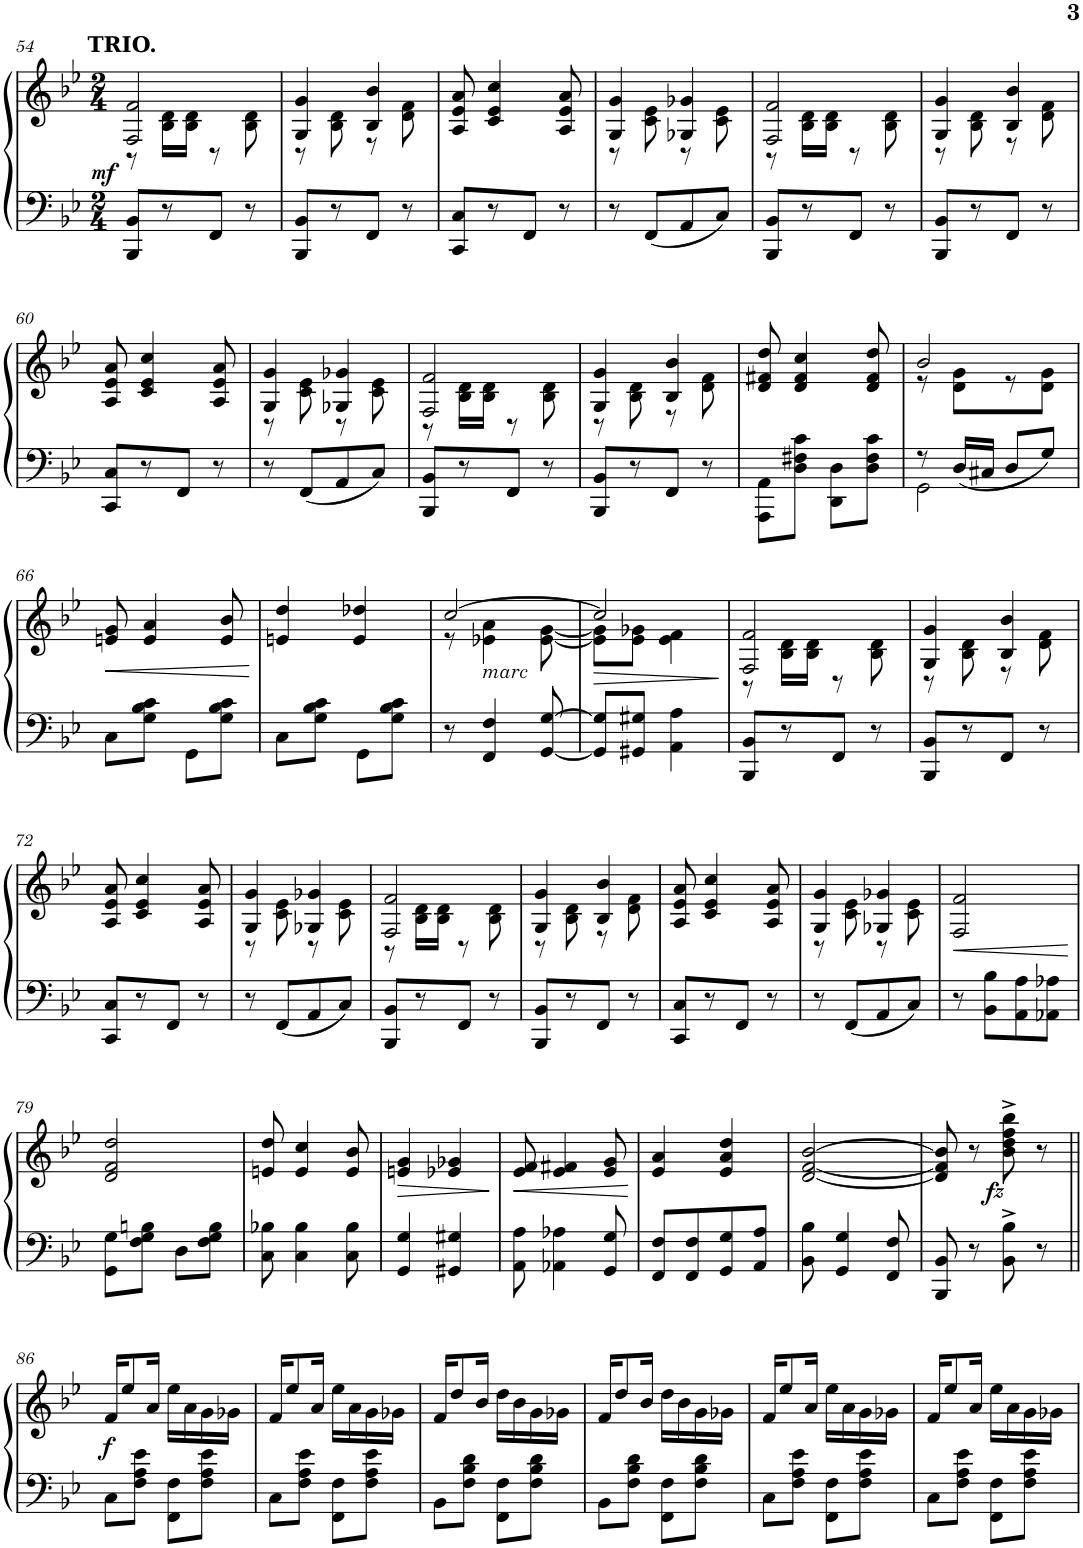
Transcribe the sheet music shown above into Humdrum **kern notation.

**kern	**kern	**dynam
*part1	*part1	*part1
*staff2	*staff1	*staff1/2
*I"Piano	*	*
*I'Pno.	*	*
!!LO:PB:g=z
*clefF4	*clefG2	*
*k[b-e-]	*k[b-e-]	*
*M2/4	*M2/4	*
=54	=54	=54
*	*^	*
!	!LO:TX:a:B:t=TRIO.	!	!
!	!	!	!LO:DY:b
8BBB-/ 8BB-/L	2F/ 2f/	8r	mf
8r	.	16B-\ 16d\LL	.
.	.	16B-\ 16d\JJ	.
8FF/J	.	8r	.
8r	.	8B-\ 8d\	.
=55	=55	=55	=55
8BBB-/ 8BB-/L	4G/ 4g/	8r	.
8r	.	8B-\ 8d\	.
8FF/J	4B-/ 4b-/	8r	.
8r	.	8d\ 8f\	.
*	*v	*v	*
=56	=56	=56
8CC/ 8C/L	8A/ 8e-/ 8a/	.
8r	4c/ 4e-/ 4cc/	.
8FF/J	.	.
8r	8A/ 8e-/ 8a/	.
=57	=57	=57
*	*^	*
8r	4G/ 4g/	8r	.
8FF/L	.	8c\ 8e-\	.
8AA/	4G-X/ 4g-X/	8r	.
8C/J	.	8c\ 8e-\	.
=58	=58	=58	=58
8BBB-/ 8BB-/L	2F/ 2f/	8r	.
8r	.	16B-\ 16d\LL	.
.	.	16B-\ 16d\JJ	.
8FF/J	.	8r	.
8r	.	8B-\ 8d\	.
=59	=59	=59	=59
8BBB-/ 8BB-/L	4G/ 4g/	8r	.
8r	.	8B-\ 8d\	.
8FF/J	4B-/ 4b-/	8r	.
8r	.	8d\ 8f\	.
*	*v	*v	*
!!LO:LB:g=z
=60	=60	=60
8CC/ 8C/L	8A/ 8e-/ 8a/	.
8r	4c/ 4e-/ 4cc/	.
8FF/J	.	.
8r	8A/ 8e-/ 8a/	.
=61	=61	=61
*	*^	*
8r	4G/ 4g/	8r	.
8FF/L	.	8c\ 8e-\	.
8AA/	4G-X/ 4g-X/	8r	.
8C/J	.	8c\ 8e-\	.
=62	=62	=62	=62
8BBB-/ 8BB-/L	2F/ 2f/	8r	.
8r	.	16B-\ 16d\LL	.
.	.	16B-\ 16d\JJ	.
8FF/J	.	8r	.
8r	.	8B-\ 8d\	.
=63	=63	=63	=63
8BBB-/ 8BB-/L	4G/ 4g/	8r	.
8r	.	8B-\ 8d\	.
8FF/J	4B-/ 4b-/	8r	.
8r	.	8d\ 8f\	.
*	*v	*v	*
=64	=64	=64
8AAA\ 8AA\L	8d/ 8f#X/ 8dd/	.
8D\ 8F#X\ 8c\J	4d/ 4f#/ 4cc/	.
8DD\ 8D\L	.	.
8D\ 8F#\ 8c\J	8d/ 8f#/ 8dd/	.
=65	=65	=65
*^	*^	*
8r	2GG\	2b-/	8r	.
16D/LL	.	.	8d\ 8g\L	.
16C#X/JJ	.	.	.	.
8D/L	.	.	8r	.
8G/J	.	.	8d\ 8g\J	.
*v	*v	*	*	*
!!LO:LB:g=z
=66	=66	=66	=66
!	!	!	!LO:HP:b
*	*v	*v	*
8C\L	8en/ 8g/	<
8G\ 8B-\ 8c\J	4e/ 4a/	.
8C\L	.	.
8G\ 8B-\ 8c\J	8e/ 8b-/	.
=67	=67	=67
8C\L	4en/ 4dd/	.
8G\ 8B-\ 8c\J	.	.
8C\L	4e/ 4dd-X/	.
8G\ 8B-\ 8c\J	.	.
=68	=68	=68
*	*^	*
8r	[2cc/	8r	.
!	!	!LO:TX:b:i:t=marc	!
4FF/ 4F/	.	4e-X\ 4a\	.
[8GG/ [8G/	.	[8e-\ [8g\	.
=69	=69	=69	=69
!	!	!	!LO:HP:b
8GG/] 8G/]L	2cc/]	8e-\] 8g\]L	>
8GG#X/ 8G#X/J	.	8e-\ 8g-X\J	.
4AA\ 4A\	.	4e-\ 4f\	.
*	*v	*v	*
.	.	[
=70	=70	=70
*	*^	*
8BBB-/ 8BB-/L	2F/ 2f/	8r	.
8r	.	16B-\ 16d\LL	.
.	.	16B-\ 16d\JJ	.
8FF/J	.	8r	.
8r	.	8B-\ 8d\	.
=71	=71	=71	=71
8BBB-/ 8BB-/L	4G/ 4g/	8r	.
8r	.	8B-\ 8d\	.
8FF/J	4B-/ 4b-/	8r	.
8r	.	8d\ 8f\	.
*	*v	*v	*
!!LO:LB:g=z
=72	=72	=72
8CC/ 8C/L	8A/ 8e-/ 8a/	.
8r	4c/ 4e-/ 4cc/	.
8FF/J	.	.
8r	8A/ 8e-/ 8a/	.
=73	=73	=73
*	*^	*
8r	4G/ 4g/	8r	.
8FF/L	.	8c\ 8e-\	.
8AA/	4G-X/ 4g-X/	8r	.
8C/J	.	8c\ 8e-\	.
=74	=74	=74	=74
8BBB-/ 8BB-/L	2F/ 2f/	8r	.
8r	.	16B-\ 16d\LL	.
.	.	16B-\ 16d\JJ	.
8FF/J	.	8r	.
8r	.	8B-\ 8d\	.
=75	=75	=75	=75
8BBB-/ 8BB-/L	4G/ 4g/	8r	.
8r	.	8B-\ 8d\	.
8FF/J	4B-/ 4b-/	8r	.
8r	.	8d\ 8f\	.
*	*v	*v	*
=76	=76	=76
8CC/ 8C/L	8A/ 8e-/ 8a/	.
8r	4c/ 4e-/ 4cc/	.
8FF/J	.	.
8r	8A/ 8e-/ 8a/	.
=77	=77	=77
*	*^	*
8r	4G/ 4g/	8r	.
8FF/L	.	8c\ 8e-\	.
8AA/	4G-X/ 4g-X/	8r	.
8C/J	.	8c\ 8e-\	.
=78	=78	=78	=78
!	!	!	!LO:HP:b
*	*v	*v	*
8r	2F/ 2f/	<
8BB-\ 8B-\L	.	.
8AA\ 8A\	.	.
8AA-X\ 8A-X\J	.	.
.	.	]
!!LO:LB:g=z
=79	=79	=79
8GG\ 8G\L	2d/ 2f/ 2dd/	.
8F\ 8G\ 8Bn\J	.	.
8D\L	.	.
8F\ 8G\ 8B\J	.	.
=80	=80	=80
8C\ 8B-X\	8en/ 8dd/	.
4C\ 4B-\	4e/ 4cc/	.
8C\ 8B-\	8e/ 8b-/	.
=81	=81	=81
!	!	!LO:HP:b
4GG/ 4G/	4en/ 4g/	>
4GG#X/ 4G#X/	4e-X/ 4g-X/	.
.	.	[
=82	=82	=82
8AA\ 8A\	8e-/ 8f/	.
4AA-X\ 4A-X\	4e-/ 4f#X/	.
8GG/ 8G/	8e-/ 8g/	.
.	.	]
=83	=83	=83
8FF/ 8F/L	4e-/ 4a/	.
8FF/ 8F/	.	.
8GG/ 8G/	4e-/ 4a/ 4dd/	.
8AA/ 8A/J	.	.
=84	=84	=84
8BB-\ 8B-\	[2d/ [2f/ [2b-/	.
4GG/ 4G/	.	.
8FF/ 8F/	.	.
=85	=85	=85
8BBB-/ 8BB-/	8d/] 8f/] 8b-/]	.
8r	8r	.
!	!	!LO:DY:b
8BB-\^ 8B-\^	8b-\^ 8dd\^ 8ff\^ 8bb-\^	fz
8r	8r	.
!!LO:LB:g=z
=86||	=86||	=86||
!	!	!LO:DY:b
8C\L	16f/KL	f
.	8ee-/	.
8F\ 8A\ 8e-\J	.	.
.	16a/Jk	.
8FF\ 8F\L	16ee-\LL	.
.	16a\	.
8F\ 8A\ 8e-\J	16g\	.
.	16g-X\JJ	.
=87	=87	=87
8C\L	16f/KL	.
.	8ee-/	.
8F\ 8A\ 8e-\J	.	.
.	16a/Jk	.
8FF\ 8F\L	16ee-\LL	.
.	16a\	.
8F\ 8A\ 8e-\J	16g\	.
.	16g-X\JJ	.
=88	=88	=88
8BB-\L	16f/KL	.
.	8dd/	.
8F\ 8B-\ 8d\J	.	.
.	16b-/Jk	.
8FF\ 8F\L	16dd\LL	.
.	16b-\	.
8F\ 8B-\ 8d\J	16g\	.
.	16g-X\JJ	.
=89	=89	=89
8BB-\L	16f/KL	.
.	8dd/	.
8F\ 8B-\ 8d\J	.	.
.	16b-/Jk	.
8FF\ 8F\L	16dd\LL	.
.	16b-\	.
8F\ 8B-\ 8d\J	16g\	.
.	16g-X\JJ	.
=90	=90	=90
8C\L	16f/KL	.
.	8ee-/	.
8F\ 8A\ 8e-\J	.	.
.	16a/Jk	.
8FF\ 8F\L	16ee-\LL	.
.	16a\	.
8F\ 8A\ 8e-\J	16g\	.
.	16g-X\JJ	.
=91	=91	=91
8C\L	16f/KL	.
.	8ee-/	.
8F\ 8A\ 8e-\J	.	.
.	16a/Jk	.
8FF\ 8F\L	16ee-\LL	.
.	16a\	.
8F\ 8A\ 8e-\J	16g\	.
.	16g-X\JJ	.
=	=	=
*-	*-	*-
